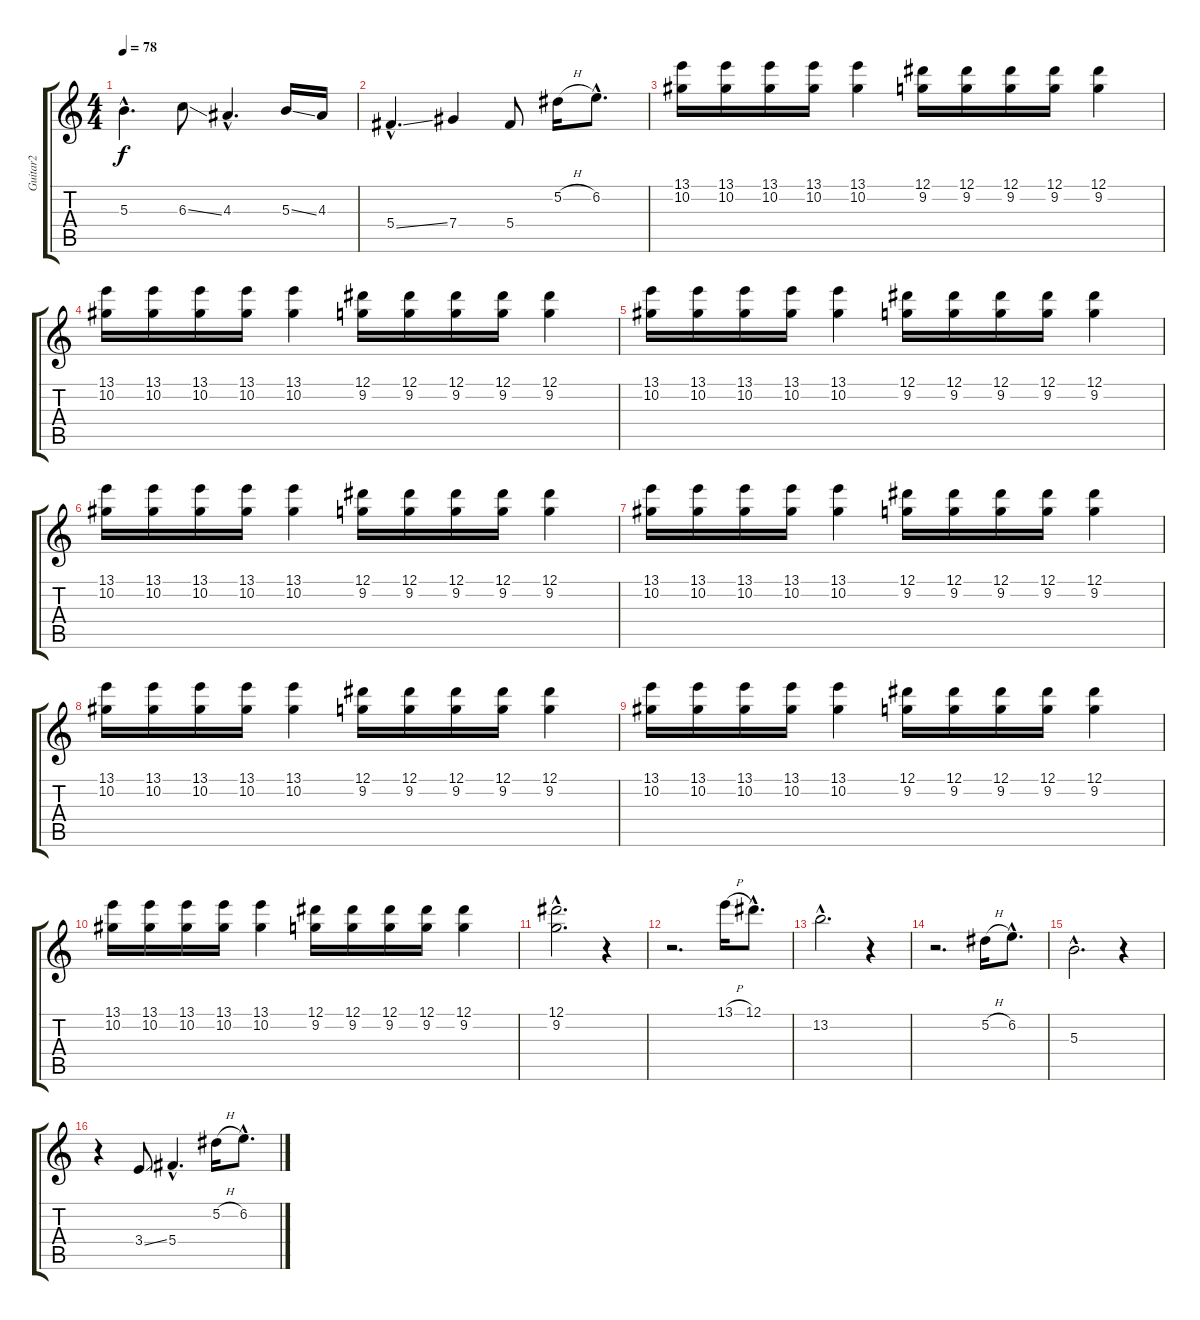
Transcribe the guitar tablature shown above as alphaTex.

\track ("Guitar2" "Guitar2") {instrument electricguitarclean}
\staff {score tabs}
\tuning (Eb4 Bb3 Gb3 Db3 Ab2 Eb2) {hide}
\ts (4 4)
\tempo 78
\clef g2
\ks c
5.3{hac}.4{d dy f} 6.3{ss}.8 4.3{hac}.4{d} 5.3{ss}.16 4.3.16 |
5.4{ss hac}.4{d} 7.4.4 5.4.8 5.2{h}.16 6.2{hac}.8{d} |
(13.1 10.2).16 (13.1 10.2).16 (13.1 10.2).16 (13.1 10.2).16 (13.1 10.2).4 (12.1 9.2).16 (12.1 9.2).16 (12.1 9.2).16 (12.1 9.2).16 (12.1 9.2).4 |
(13.1 10.2).16 (13.1 10.2).16 (13.1 10.2).16 (13.1 10.2).16 (13.1 10.2).4 (12.1 9.2).16 (12.1 9.2).16 (12.1 9.2).16 (12.1 9.2).16 (12.1 9.2).4 |
(13.1 10.2).16 (13.1 10.2).16 (13.1 10.2).16 (13.1 10.2).16 (13.1 10.2).4 (12.1 9.2).16 (12.1 9.2).16 (12.1 9.2).16 (12.1 9.2).16 (12.1 9.2).4 |
(13.1 10.2).16 (13.1 10.2).16 (13.1 10.2).16 (13.1 10.2).16 (13.1 10.2).4 (12.1 9.2).16 (12.1 9.2).16 (12.1 9.2).16 (12.1 9.2).16 (12.1 9.2).4 |
(13.1 10.2).16 (13.1 10.2).16 (13.1 10.2).16 (13.1 10.2).16 (13.1 10.2).4 (12.1 9.2).16 (12.1 9.2).16 (12.1 9.2).16 (12.1 9.2).16 (12.1 9.2).4 |
(13.1 10.2).16 (13.1 10.2).16 (13.1 10.2).16 (13.1 10.2).16 (13.1 10.2).4 (12.1 9.2).16 (12.1 9.2).16 (12.1 9.2).16 (12.1 9.2).16 (12.1 9.2).4 |
(13.1 10.2).16 (13.1 10.2).16 (13.1 10.2).16 (13.1 10.2).16 (13.1 10.2).4 (12.1 9.2).16 (12.1 9.2).16 (12.1 9.2).16 (12.1 9.2).16 (12.1 9.2).4 |
(13.1 10.2).16 (13.1 10.2).16 (13.1 10.2).16 (13.1 10.2).16 (13.1 10.2).4 (12.1 9.2).16 (12.1 9.2).16 (12.1 9.2).16 (12.1 9.2).16 (12.1 9.2).4 |
(12.1{hac} 9.2{hac}).2{d} r.4 |
r.2{d} 13.1{h}.16 12.1{hac}.8{d} |
13.2{hac}.2{d} r.4 |
r.2{d} 5.2{h}.16 6.2{hac}.8{d} |
5.3{hac}.2{d} r.4 |
r.4 3.4{ss}.8 5.4{hac}.4{d} 5.2{h}.16 6.2{hac}.8{d}
